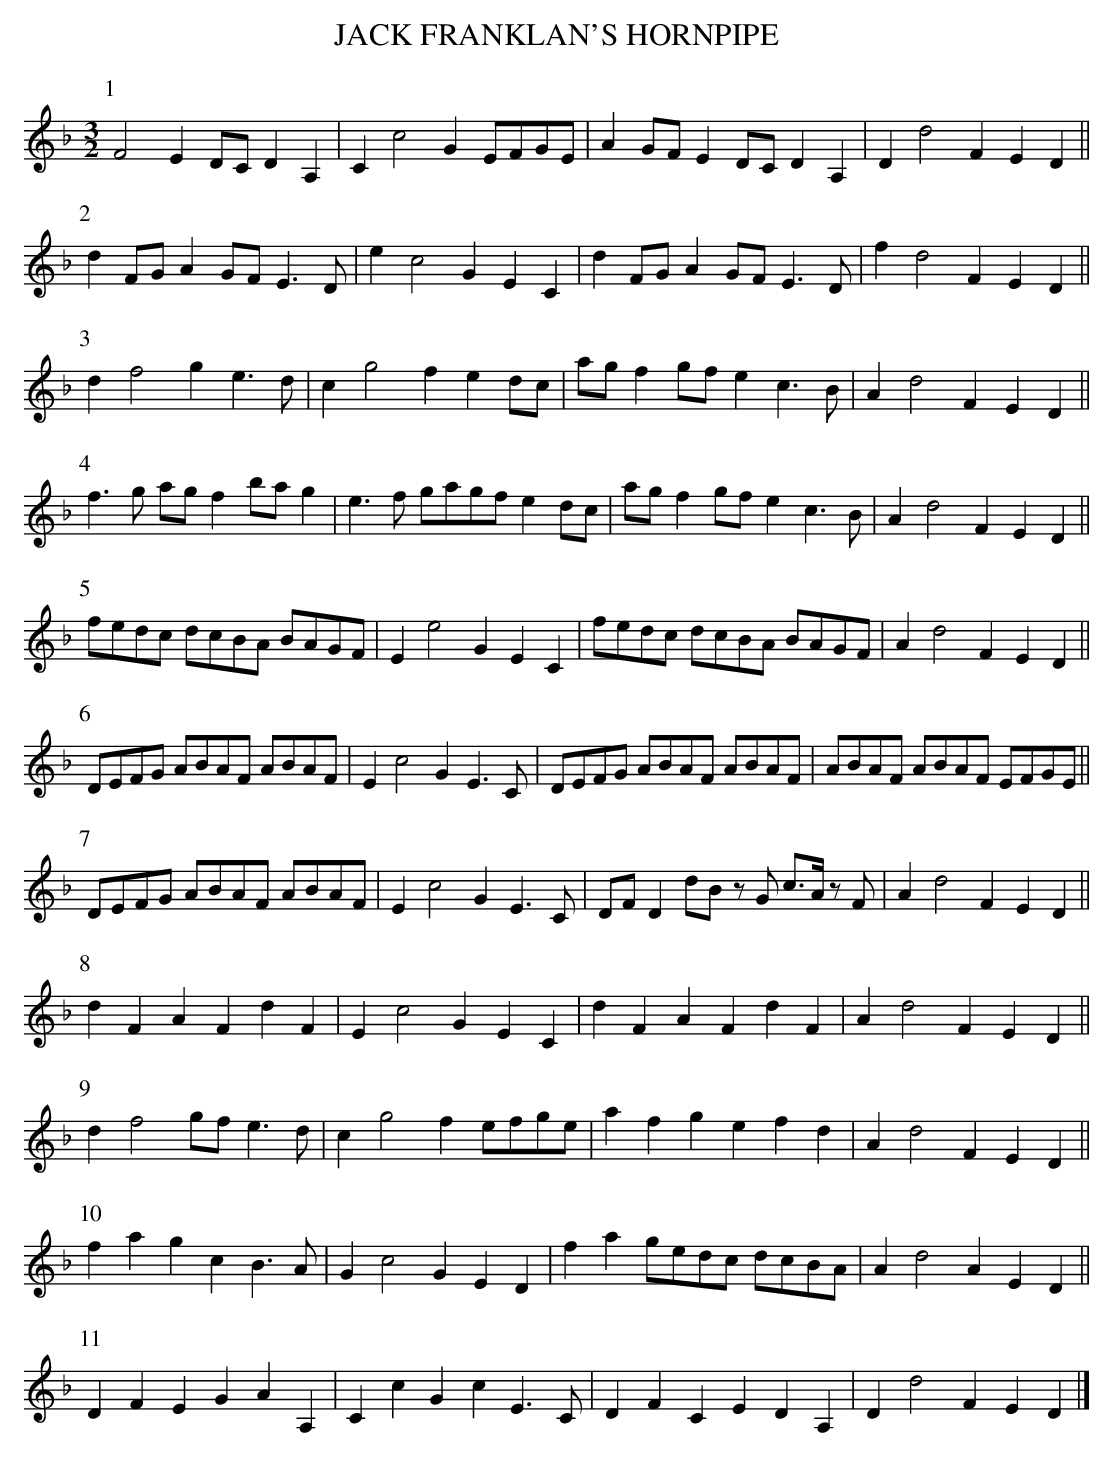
X:1
T:JACK FRANKLAN'S HORNPIPE
M:3/2
L:1/8
K:F
P:1
F4    E2 DC D2 A,2 | C2 c4 G2 EFGE |\
A2 GF E2 DC D2 A,2 | D2 d4 F2 E2 D2 ||
P:2
d2 FG A2 GF E3 D | e2 c4 G2 E2 C2 |\
d2 FG A2 GF E3 D | f2 d4 F2 E2 D2 ||
P:3
d2 f4    g2 e3 d | c2 g4 f2 e2 dc |\
ag f2 gf e2 c3 B | A2 d4 F2 E2 D2 ||
P:4
f3 g ag f2 ba g2 | e3 f gagf e2 dc |\
ag f2 gf e2 c3 B | A2 d4  F2 E2 D2 ||
P:5
fedc dcBA BAGF | E2 e4 G2 E2 C2 |\
fedc dcBA BAGF | A2 d4 F2 E2 D2 ||
P:6
DEFG ABAF ABAF | E2 c4 G2 E3 C |\
DEFG ABAF ABAF | ABAF ABAF EFGE||
P:7
DEFG ABAF ABAF       | E2 c4 G2 E3 C |\
DF D2 dB z G c>A z F | A2 d4 F2 E2 D2 ||
P:8
d2 F2 A2 F2 d2 F2 | E2 c4 G2 E2 C2 |\
d2 F2 A2 F2 d2 F2 | A2 d4 F2 E2 D2 ||
P:9
d2 f4    gf e3 d | c2 g4 f2 efge |\
a2 f2 g2 e2 f2 d2| A2 d4 F2 E2 D2||
P:10
f2 a2 g2 c2 B3 A | G2 c4 G2 E2 D2 |\
f2 a2 gedc  dcBA | A2 d4 A2 E2 D2 ||
P:11
D2 F2 E2 G2 A2 A,2 | C2 c2 G2 c2 E3 C|\
D2 F2 C2 E2 D2 A,2 | D2 d4 F2 E2 D2 |]
